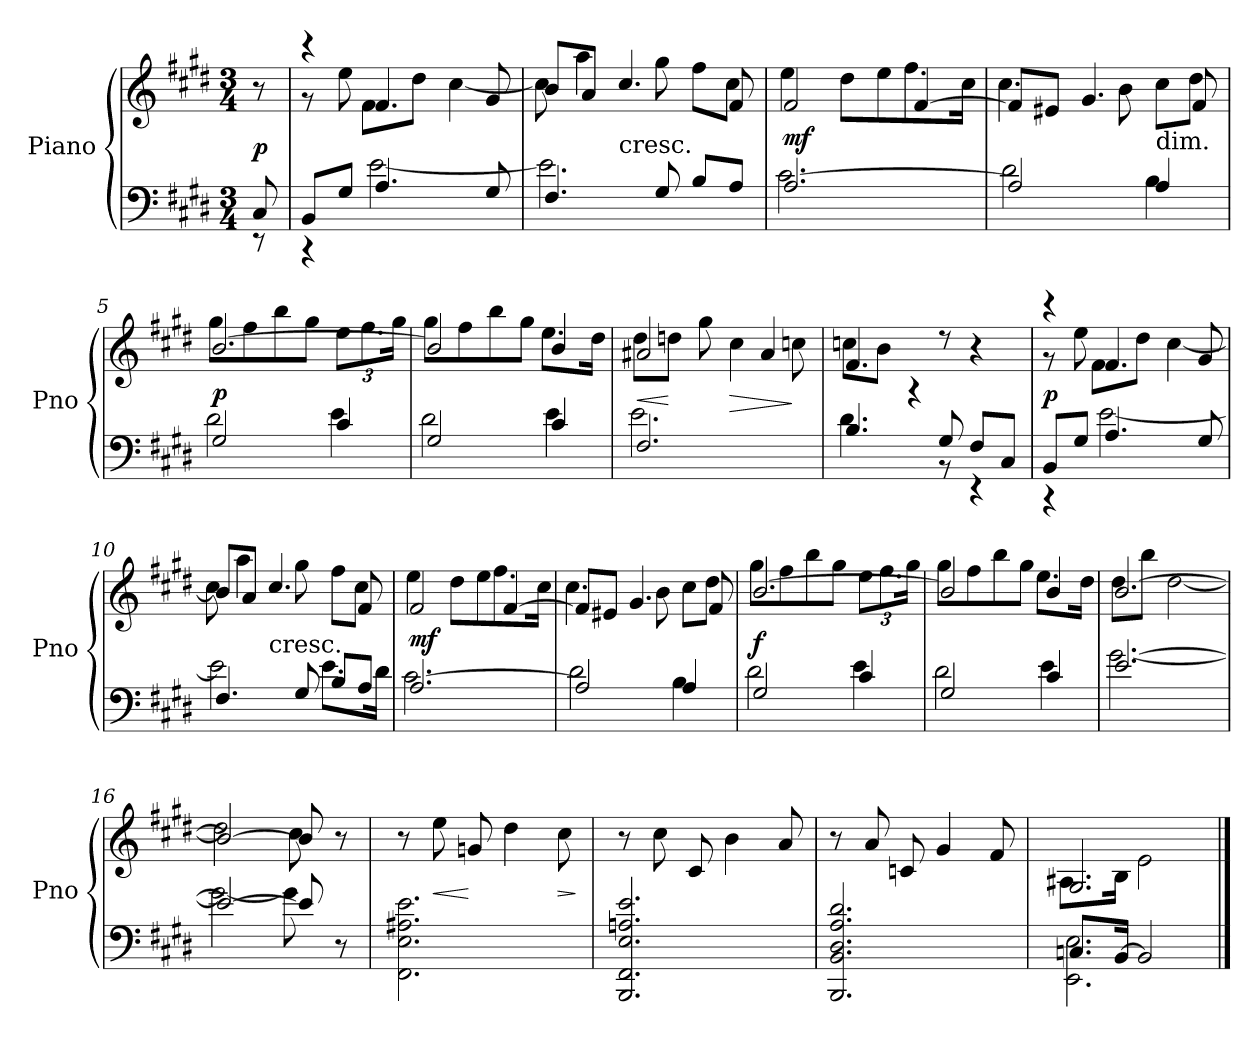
**kern	**kern	**dynam
*part1	*part1	*part1
*staff2	*staff1	*staff1/2
*I"Piano	*	*
*I'Pno	*	*
*clefF4	*clefG2	*
*k[f#c#g#d#]	*k[f#c#g#d#]	*
*E:	*E:	*
*M3/4	*M3/4	*
=	=	=
*^	*	*
8C#	8r	8r	p
=1	=1	=1	=1
*	*	*^	*
8BBL	4r	4r	8r	.
8G#J	.	.	8ee	.
4.A	[2e	4.f#	8f#L	.
.	.	.	8dd#J	.
.	.	.	[4cc#	.
8G#	.	8g#	.	.
=2	=2	=2	=2	=2
4.F#	2.e]	8bL	8cc#]	.
.	.	8aJ	4aa	.
!	!	!LO:TX:c:t=cresc.	!	!
.	.	4.cc#	.	.
8G#	.	.	8gg#	.
8BL	.	.	8ff#L	.
8AJ	.	8f#	8cc#J	.
=3	=3	=3	=3	=3
[2.A	2.c#	2f#	4ee	mf
.	.	.	8dd#L	.
.	.	.	8ee	.
.	.	[4f#	8.ff#	.
.	.	.	16cc#Jk	.
=4	=4	=4	=4	=4
2A]	2d#	8f#L]	4.cc#	.
.	.	8e#XJ	.	.
.	.	4.g#	.	.
.	.	.	8b	.
!	!	!	!LO:TX:c:t=dim.	!
4A	4B	.	8cc#L	.
.	.	8f#	8dd#J	.
=5	=5	=5	=5	=5
2G#	2d#	[2.b	8gg#L	p
.	.	.	8ff#	.
.	.	.	8bb	.
.	.	.	8gg#J	.
4c#	4e	.	12eeL	.
.	.	.	12.ff#	.
.	.	.	24gg#Jk	.
=6	=6	=6	=6	=6
2G#	2d#	2b]	8gg#L	.
.	.	.	8ff#	.
.	.	.	8bb	.
.	.	.	8gg#J	.
4c#	4e	4b	8.eeL	.
.	.	.	16dd#Jk	.
=7	=7	=7	=7	=7
2.F#	2.e	2a#X	8dd#L	<
.	.	.	8ddnJ	[
.	.	.	8gg#	.
.	.	.	4cc#	>
.	.	4a#	.	.
.	.	.	8ccn	]
=8	=8	=8	=8	=8
4.B	4.d#	4.f#	8ccnL	.
.	.	.	8bJ	.
.	.	.	4r	.
8G#	8r	8r	.	.
8F#L	4r	4r	4ryy	.
8C#J	.	.	.	.
=9	=9	=9	=9	=9
8BBL	4r	4r	8r	p
8G#J	.	.	8ee	.
4.A	[2e	4.f#	8f#L	.
.	.	.	8dd#J	.
.	.	.	[4cc#	.
8G#	.	8g#	.	.
=10	=10	=10	=10	=10
4.F#	2e]	8bL	8cc#]	.
.	.	8aJ	4aa	.
!	!	!LO:TX:c:t=cresc.	!	!
.	.	4.cc#	.	.
8G#	.	.	8gg#	.
8BL	8.eL	.	8ff#L	.
8AJ	.	8f#	8cc#J	.
.	16d#Jk	.	.	.
=11	=11	=11	=11	=11
[2.A	2.c#	2f#	4ee	mf
.	.	.	8dd#L	.
.	.	.	8ee	.
.	.	[4f#	8.ff#	.
.	.	.	16cc#Jk	.
=12	=12	=12	=12	=12
2A]	2d#	8f#L]	4.cc#	.
.	.	8e#XJ	.	.
.	.	4.g#	.	.
.	.	.	8b	.
4A	4B	.	8cc#L	.
.	.	8f#	8dd#J	.
=13	=13	=13	=13	=13
2G#	2d#	[2.b	8gg#L	f
.	.	.	8ff#	.
.	.	.	8bb	.
.	.	.	8gg#J	.
4c#	4e	.	12eeL	.
.	.	.	12.ff#	.
.	.	.	24gg#Jk	.
=14	=14	=14	=14	=14
2G#	2d#	2b]	8gg#L	.
.	.	.	8ff#	.
.	.	.	8bb	.
.	.	.	8gg#J	.
4c#	4e	4b	8.eeL	.
.	.	.	16dd#Jk	.
=15	=15	=15	=15	=15
[2.e	[2.g#	[2.b	8dd#L	.
.	.	.	8bbJ	.
.	.	.	[2dd#	.
=16	=16	=16	=16	=16
2e_	2g#_	2b_	2dd#]	.
8e]	8g#]	8b]	8cc#	.
8r	8ryy	8r	8ryy	.
*v	*v	*	*	*
*	*v	*v	*
=17	=17	=17
2.FF# 2.E 2.A#X 2.e	8r	.
.	8ee	<
.	8gn	[
.	4dd#	.
.	8cc#	>
.	.	]
=18	=18	=18
2.BBB 2.FF# 2.E 2.An 2.e	8r	.
.	8cc#	.
.	8c#	.
.	4b	.
.	8a	.
=19	=19	=19
2.BBB 2.BB 2.D# 2.A 2.d#	8r	.
.	8a	.
.	8cn	.
.	4g#	.
.	8f#	.
=20	=20	=20
*^	*^	*
8.CnL	2.EE 2.E	2.G#	8.A#XL	.
[16BBJk	.	.	16BJk	.
2BB/]	.	.	2e	.
*v	*v	*	*	*
*	*v	*v	*
==	==	==
*-	*-	*-
